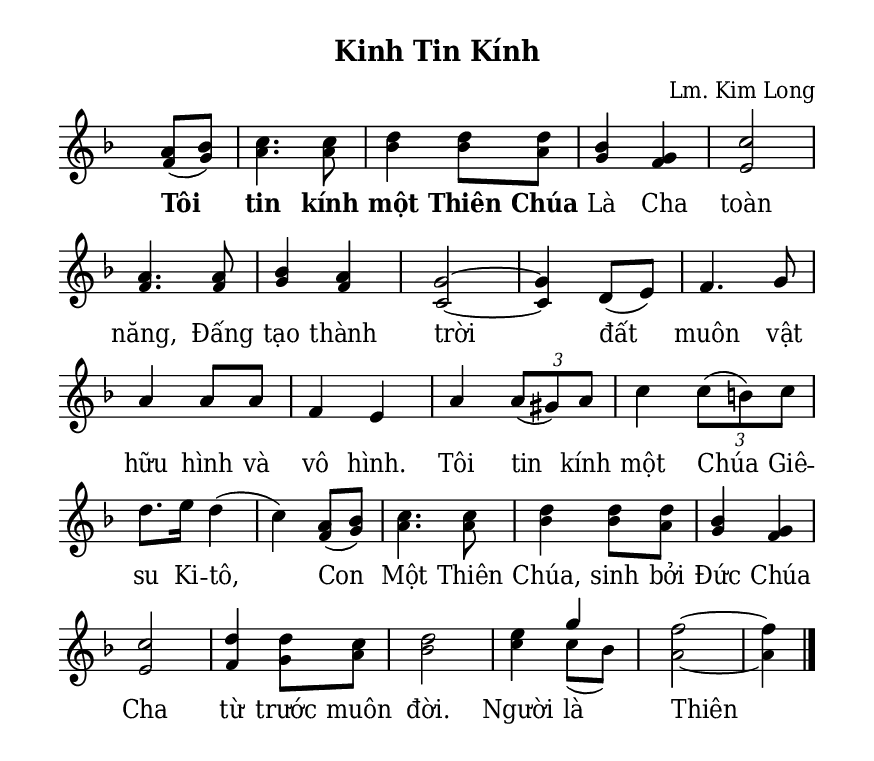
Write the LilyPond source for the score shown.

% Cài đặt chung\
\version "2.22.1"
\include "english.ly"

\header {
  subtitle = \markup { \huge \bold "Kinh Tin Kính" }
  composer = "Lm. Kim Long"
  %arranger = " "
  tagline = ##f
}

% Nhạc phiên khúc
nhacPhienKhucSop = \relative c'' {
  \partial 4 a8 (bf) |
  c4. c8 |
  d4 d8 d |
  bf4 g |
  c2 |
  a4. a8 |
  bf4 a |
  g2 ~ |
  g4 d8 (e) |
  f4. g8 |
  a4 a8 a |
  f4 e |
  a4 \tuplet 3/2 { a8 (gs) a } |
  c4 \tuplet 3/2 { c8 (b!) c } |
  d8. e16 d4 ( |
  c) a8 (bf) |
  c4. c8 |
  d4 d8 d |
  bf4 g |
  c2 |
  d4 d8 c |
  d2 |
  e4 g |
  f2 ~ |
  f4 \bar "|."
}

nhacPhienKhucAlto = \relative c' {
  f8 (g) |
  a4. a8 |
  bf4 bf8 a |
  g4 f |
  e2 |
  f4. f8 |
  g4 f |
  c2 ~ |
  c4 d8 (e) |
  f4. g8 |
  a4 a8 a |
  f4 e |
  a4 \tuplet 3/2 { a8 (gs) a } |
  c4 \tuplet 3/2 { c8 (b!) c } |
  d8. e16 d4 ( |
  c) f,8 (g) |
  a4. a8 |
  bf4 bf8 a |
  g4 f |
  e2 |
  f4 g8 a |
  bf2 |
  c4 c8 (bf) |
  a2 ~ |
  a4
}

% Lời phiên khúc
loiPhienKhucSop = \lyrics {
  \override Lyrics.LyricText.font-series = #'bold
  Tôi tin kính một Thiên Chúa
  \revert Lyrics.LyricText.font-series
  Là Cha toàn năng, Đấng tạo thành trời đất
  muôn vật hữu hình và vô hình.
  Tôi tin kính một Chúa Giê -- su Ki -- tô,
  Con Một Thiên Chúa,
  sinh bởi Đức Chúa Cha từ trước muôn đời.
  Người là Thiên Chúa bởi Thiên Chúa,
  Ánh Sáng bởi Ánh Sáng, Thiên Chúa thật bởi Thiên Chúa thật.
  Được sinh ra mà không phải được tạo thành,
  đồng bản thể với Đức Chúa Cha,
  nhờ Người mà muôn vật được tạo thành.
  Vì loài người chúng ta, và để cứu rỗi chúng ta,
  Người đã từ trời xuống thế.
  Bởi phép Đức Chúa Thánh Thần,
  Người đã nhập thể trong lòng Trinh Nữ Ma -- ri -- a,
  và đã làm người.
  Người chịu đóng đinh vào thập giá vì chúng ta
  thời quan Phong -- xi -- ô Phi -- la -- tô,
  Chịu khổ hình và mai táng.
  Ngày thứ ba, người sống lại như lời Thánh Kinh,
  Người lên trời ngự bên hữu Đức Chúa Cha.
  Và Người sẽ lại đến trong vinh quang
  để phán xét kẻ sống và kẻ chết,
  Nước Người sẽ không bao giờ cùng.
  Tôi tin kính Đức Chúa Thánh Thần là Thiên Chúa
  và là Đấng ban sự sống.
  Người bởi Đức Chúa Cha và Đức Chúa Con mà ra.
  Người được phụng thờ và tôn vinh
  cùng với Đức Chúa Cha và Đức Chúa Con.
  Người đã dùng các tiên tri mà phán dạy.
  Tôi tin Hội Thánh duy nhất, thánh thiện,
  công giáo và tông truyền.
  Tôi tuyên xưng có một phép rửa để tha tội.
  Tôi trông đợi kẻ chết sống lại
  và sự sống đời sau.
  A -- men.
}

% Dàn trang
\paper {
  #(set-paper-size "a5")
  top-margin = 10\mm
  bottom-margin = 10\mm
  left-margin = 10\mm
  right-margin = 10\mm
  indent = #0
  #(define fonts
	 (make-pango-font-tree "Deja Vu Serif Condensed"
	 		       "Deja Vu Serif Condensed"
			       "Deja Vu Serif Condensed"
			       (/ 20 20)))
  print-page-number = ##f
}

TongNhip = {
  \key f \major \time 2/4
  \set Timing.beamExceptions = #'()
  \set Timing.baseMoment = #(ly:make-moment 1/4)
}

% Đổi kích thước nốt cho bè phụ
notBePhu =
#(define-music-function (font-size music) (number? ly:music?)
   (for-some-music
     (lambda (m)
       (if (music-is-of-type? m 'rhythmic-event)
           (begin
             (set! (ly:music-property m 'tweaks)
                   (cons `(font-size . ,font-size)
                         (ly:music-property m 'tweaks)))
             #t)
           #f))
     music)
   music)

\score {
  \new ChoirStaff <<
    \new Staff \with {
        \consists "Merge_rests_engraver"
        printPartCombineTexts = ##f
      }
      <<
      \new Voice \TongNhip \partCombine 
        \nhacPhienKhucSop
        \notBePhu -1 { \nhacPhienKhucAlto }
      \new NullVoice = beSop \nhacPhienKhucSop
      \new Lyrics \lyricsto beSop \loiPhienKhucSop
      >>
  >>
  \layout {
    \override Staff.TimeSignature.transparent = ##t
    \override Lyrics.LyricSpace.minimum-distance = #0.9
    \override LyricHyphen.minimum-distance = #1
    \override Score.BarNumber.break-visibility = ##(#f #f #f)
    \override Score.SpacingSpanner.uniform-stretching = ##t
  } 
}
